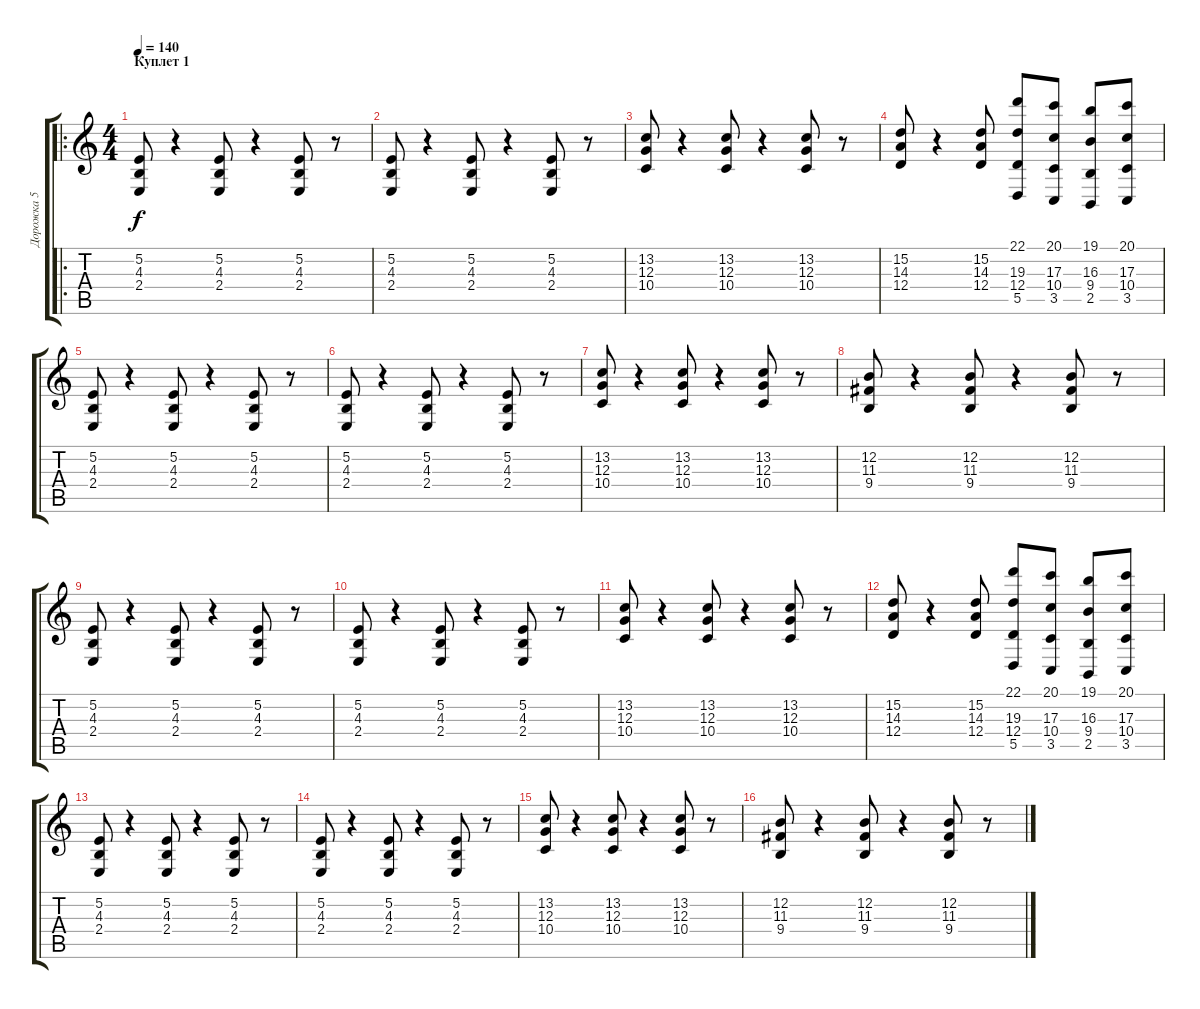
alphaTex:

\track ("Дорожка 5" "Дорожка 5") {instrument stringensemble1}
\staff {score tabs}
\tuning (E4 B3 G3 D3 A2 E2) {hide}
\ro
\ts (4 4)
\section ("" "Куплет 1")
\tempo 140
\clef g2
\ks c
(5.2 4.3 2.4).8{dy f} r.4 (5.2 4.3 2.4).8 r.4 (5.2 4.3 2.4).8 r.8 |
(5.2 4.3 2.4).8 r.4 (5.2 4.3 2.4).8 r.4 (5.2 4.3 2.4).8 r.8 |
(13.2 12.3 10.4).8 r.4 (13.2 12.3 10.4).8 r.4 (13.2 12.3 10.4).8 r.8 |
(15.2 14.3 12.4).8 r.4 (15.2 14.3 12.4).8 (22.1 19.3 12.4 5.5).8 (20.1 17.3 10.4 3.5).8 (19.1 16.3 9.4 2.5).8 (20.1 17.3 10.4 3.5).8 |
(5.2 4.3 2.4).8 r.4 (5.2 4.3 2.4).8 r.4 (5.2 4.3 2.4).8 r.8 |
(5.2 4.3 2.4).8 r.4 (5.2 4.3 2.4).8 r.4 (5.2 4.3 2.4).8 r.8 |
(13.2 12.3 10.4).8 r.4 (13.2 12.3 10.4).8 r.4 (13.2 12.3 10.4).8 r.8 |
(12.2 11.3 9.4).8 r.4 (12.2 11.3 9.4).8 r.4 (12.2 11.3 9.4).8 r.8 |
(5.2 4.3 2.4).8 r.4 (5.2 4.3 2.4).8 r.4 (5.2 4.3 2.4).8 r.8 |
(5.2 4.3 2.4).8 r.4 (5.2 4.3 2.4).8 r.4 (5.2 4.3 2.4).8 r.8 |
(13.2 12.3 10.4).8 r.4 (13.2 12.3 10.4).8 r.4 (13.2 12.3 10.4).8 r.8 |
(15.2 14.3 12.4).8 r.4 (15.2 14.3 12.4).8 (22.1 19.3 12.4 5.5).8 (20.1 17.3 10.4 3.5).8 (19.1 16.3 9.4 2.5).8 (20.1 17.3 10.4 3.5).8 |
(5.2 4.3 2.4).8 r.4 (5.2 4.3 2.4).8 r.4 (5.2 4.3 2.4).8 r.8 |
(5.2 4.3 2.4).8 r.4 (5.2 4.3 2.4).8 r.4 (5.2 4.3 2.4).8 r.8 |
(13.2 12.3 10.4).8 r.4 (13.2 12.3 10.4).8 r.4 (13.2 12.3 10.4).8 r.8 |
(12.2 11.3 9.4).8 r.4 (12.2 11.3 9.4).8 r.4 (12.2 11.3 9.4).8 r.8
